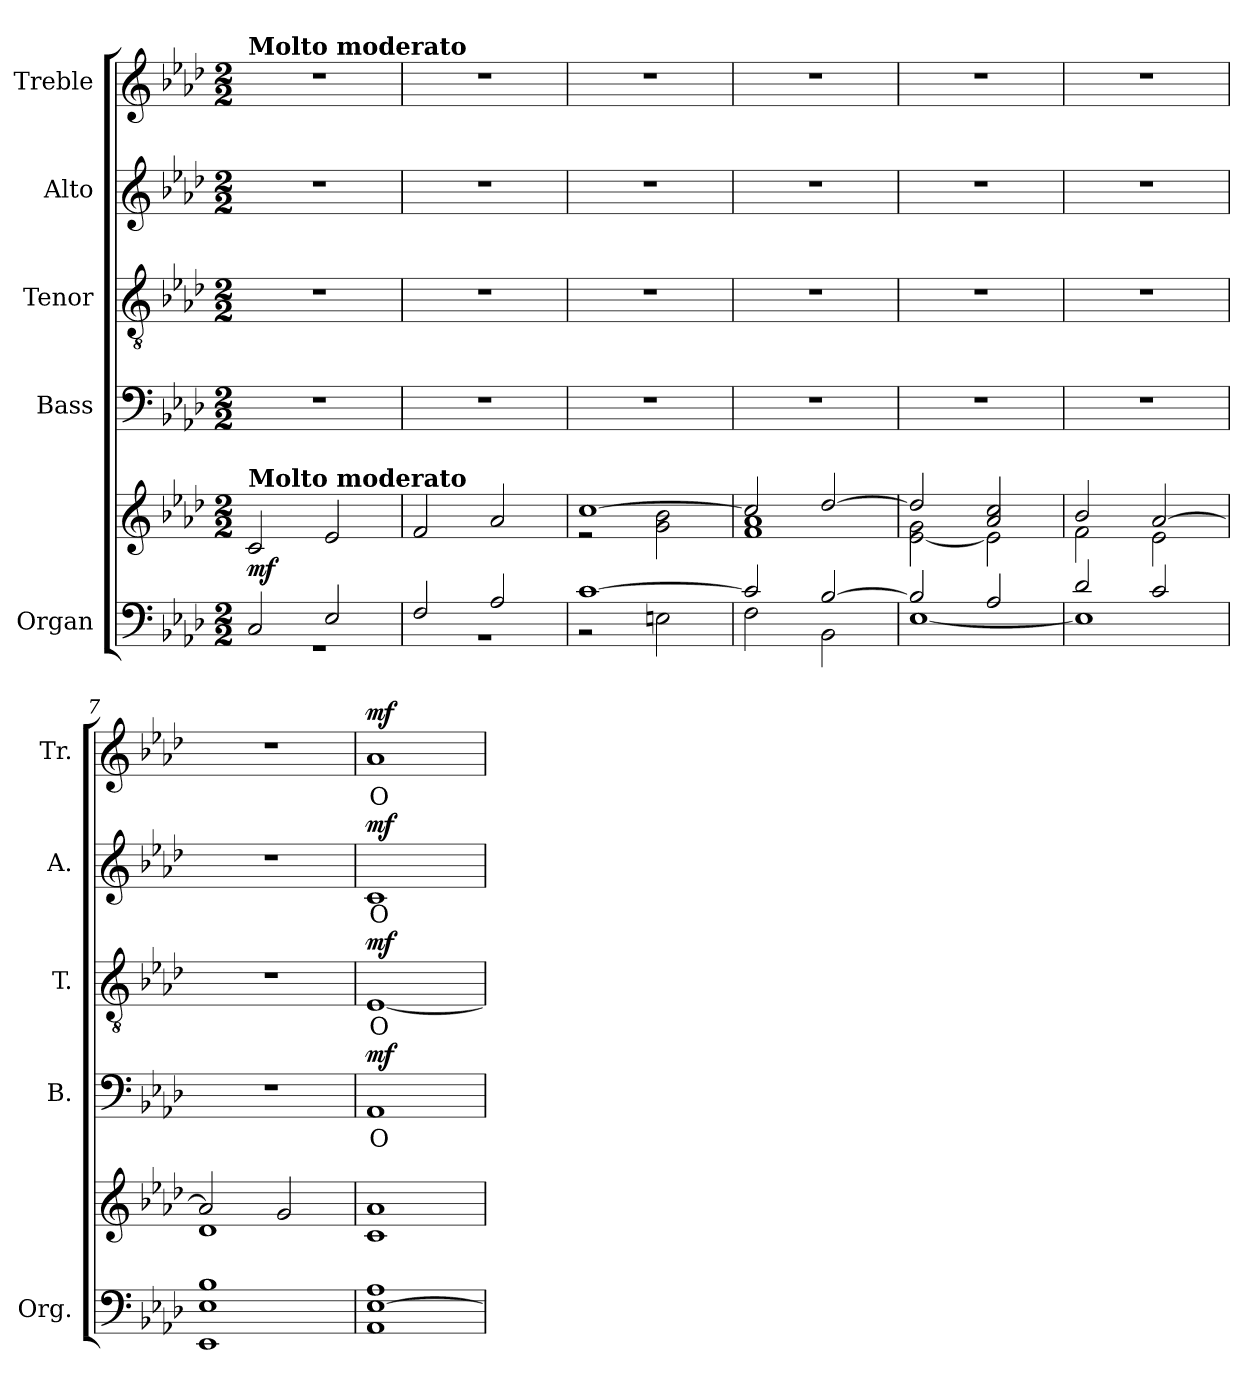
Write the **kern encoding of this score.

**kern	**kern	**dynam	**kern	**text	**dynam	**kern	**text	**dynam	**kern	**text	**dynam	**kern	**text	**dynam
*part5	*part5	*part5	*part4	*part4	*part4	*part3	*part3	*part3	*part2	*part2	*part2	*part1	*part1	*part1
*staff6	*staff5	*staff5/6	*staff4	*staff4	*staff4	*staff3	*staff3	*staff3	*staff2	*staff2	*staff2	*staff1	*staff1	*staff1
*I"Organ	*	*	*I"Bass	*	*	*I"Tenor	*	*	*I"Alto	*	*	*I"Treble	*	*
*I'Org.	*	*	*I'B.	*	*	*I'T.	*	*	*I'A.	*	*	*I'Tr.	*	*
!!LO:PB:g=z
*clefF4	*clefG2	*	*clefF4	*	*	*clefGv2	*	*	*clefG2	*	*	*clefG2	*	*
*	*	*	*	*	*	*ITrd7c12	*	*	*	*	*	*	*	*
*k[b-e-a-d-]	*k[b-e-a-d-]	*	*k[b-e-a-d-]	*	*	*k[b-e-a-d-]	*	*	*k[b-e-a-d-]	*	*	*k[b-e-a-d-]	*	*
*A-:	*A-:	*	*A-:	*	*	*A-:	*	*	*A-:	*	*	*A-:	*	*
*M2/2	*M2/2	*	*M2/2	*	*	*M2/2	*	*	*M2/2	*	*	*M2/2	*	*
*MM100	*MM100	*	*MM100	*	*	*MM100	*	*	*MM100	*	*	*MM100	*	*
=1	=1	=1	=1	=1	=1	=1	=1	=1	=1	=1	=1	=1	=1	=1
*^	*	*	*	*	*	*	*	*	*	*	*	*	*	*
!	!	!	!	!	!	!	!	!	!	!	!	!	!LO:TX:a:B:t=Molto moderato	!	!
!	!	!LO:TX:a:B:t=Molto moderato	!	!	!	!	!	!	!	!	!	!	!	!	!
2Ci/	1r	2ci/	mf	1r	.	.	1r	.	.	1r	.	.	1r	.	.
2E-i/	.	2e-i/	.	.	.	.	.	.	.	.	.	.	.	.	.
=2	=2	=2	=2	=2	=2	=2	=2	=2	=2	=2	=2	=2	=2	=2	=2
2Fi/	1r	2fi/	.	1r	.	.	1r	.	.	1r	.	.	1r	.	.
2A-i/	.	2a-i/	.	.	.	.	.	.	.	.	.	.	.	.	.
=3	=3	=3	=3	=3	=3	=3	=3	=3	=3	=3	=3	=3	=3	=3	=3
*	*	*^	*	*	*	*	*	*	*	*	*	*	*	*	*
[1ci	2r	[1cci	2r	.	1r	.	.	1r	.	.	1r	.	.	1r	.	.
.	2Eni\	.	2gi\ 2b-i	.	.	.	.	.	.	.	.	.	.	.	.	.
=4	=4	=4	=4	=4	=4	=4	=4	=4	=4	=4	=4	=4	=4	=4	=4	=4
2ci/]	2Fi\	2cci/]	1fi 1a-i	.	1r	.	.	1r	.	.	1r	.	.	1r	.	.
[2B-i/	2BB-i\	[2dd-i/	.	.	.	.	.	.	.	.	.	.	.	.	.	.
=5	=5	=5	=5	=5	=5	=5	=5	=5	=5	=5	=5	=5	=5	=5	=5	=5
2B-i/]	[1E-i	2dd-i/]	[2e-i\ 2gi	.	1r	.	.	1r	.	.	1r	.	.	1r	.	.
2A-i/	.	2a-i/ 2cci	2e-i\]	.	.	.	.	.	.	.	.	.	.	.	.	.
=6	=6	=6	=6	=6	=6	=6	=6	=6	=6	=6	=6	=6	=6	=6	=6	=6
2d-i/	1E-i]	2b-i/	2fi\	.	1r	.	.	1r	.	.	1r	.	.	1r	.	.
2ci/	.	[2a-i/	2e-i\	.	.	.	.	.	.	.	.	.	.	.	.	.
=7	=7	=7	=7	=7	=7	=7	=7	=7	=7	=7	=7	=7	=7	=7	=7	=7
1E-i 1B-i	1EE-i	2a-i/]	1d-i	.	1r	.	.	1r	.	.	1r	.	.	1r	.	.
.	.	2gi/	.	.	.	.	.	.	.	.	.	.	.	.	.	.
*	*	*v	*v	*	*	*	*	*	*	*	*	*	*	*	*	*
!!LO:LB:g=z
=8	=8	=8	=8	=8	=8	=8	=8	=8	=8	=8	=8	=8	=8	=8	=8
!	!	!	!	!	!LO:LY:b:color=#000000	!	!	!	!	!	!	!	!	!	!
!	!	!	!	!	!	!	!	!LO:LY:b:color=#000000	!	!	!	!	!	!	!
!	!	!	!	!	!	!	!	!	!	!	!LO:LY:b:color=#000000	!	!	!	!
!	!	!	!	!	!	!	!	!	!	!	!	!	!	!LO:LY:b:color=#000000	!
[1E-i 1A-i	1AA-i	1ci 1a-i	.	1AA-i	O	mf	[1EE-i	O	mf	1ci	O	mf	1a-i	O	mf
*v	*v	*	*	*	*	*	*	*	*	*	*	*	*	*	*
=	=	=	=	=	=	=	=	=	=	=	=	=	=	=
*-	*-	*-	*-	*-	*-	*-	*-	*-	*-	*-	*-	*-	*-	*-
